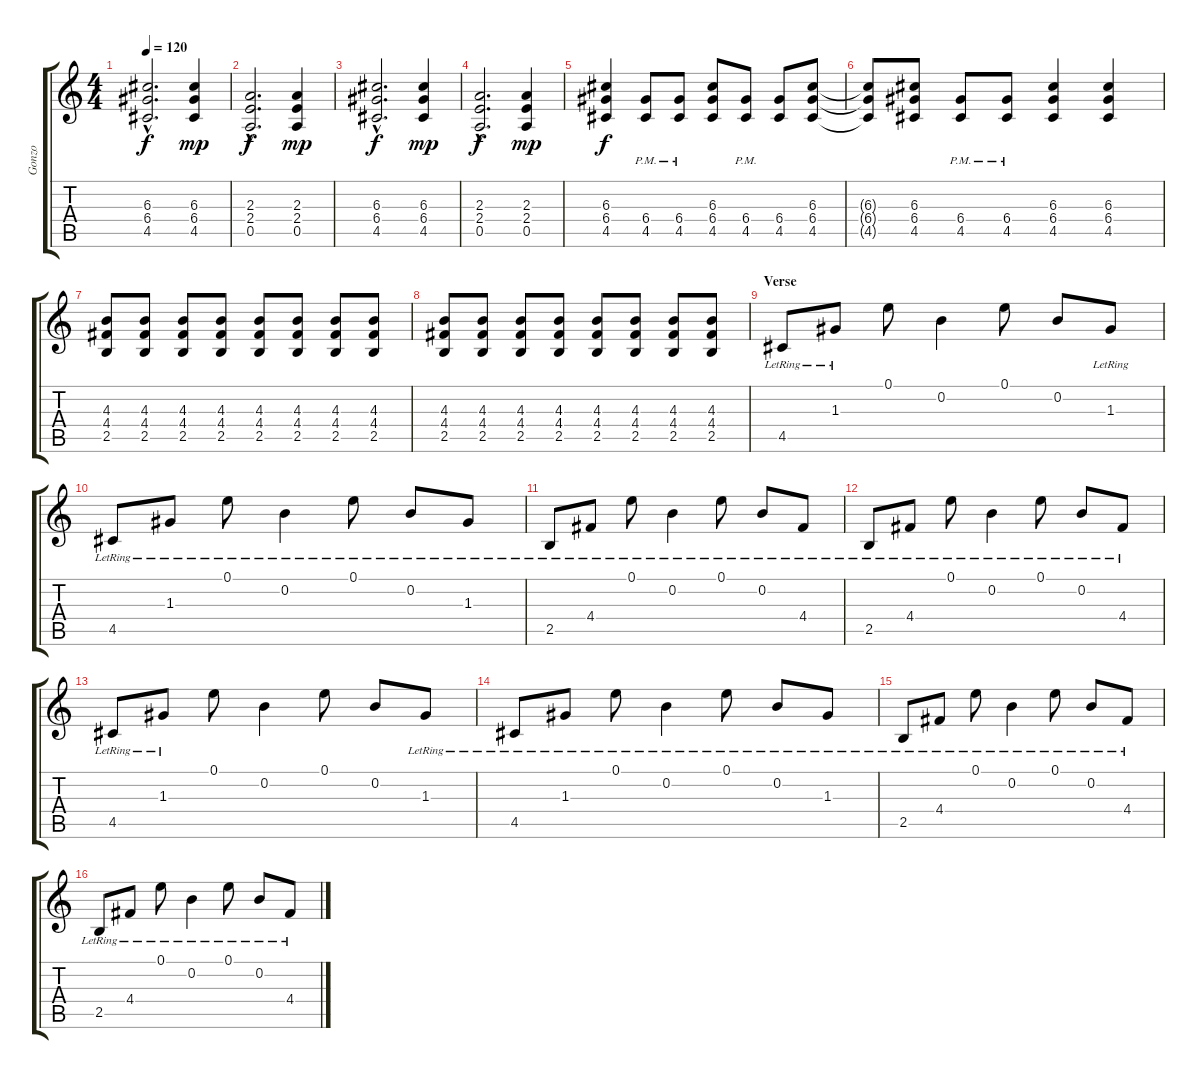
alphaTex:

\track ("Gonzo" "Gonzo") {instrument acousticguitarsteel}
\staff {score tabs}
\tuning (E4 B3 G3 D3 A2 E2) {hide}
\ts (4 4)
\tempo 120
\clef g2
\ks c
(6.3{hac} 6.4{hac} 4.5{hac}).2{d dy f} (6.3 6.4 4.5).4{dy mp} |
(2.3{hac} 2.4{hac} 0.5{hac}).2{d dy f} (2.3 2.4 0.5).4{dy mp} |
(6.3{hac} 6.4{hac} 4.5{hac}).2{d dy f} (6.3 6.4 4.5).4{dy mp} |
(2.3{hac} 2.4{hac} 0.5{hac}).2{d dy f} (2.3 2.4 0.5).4{dy mp} |
(6.3 6.4 4.5).4{dy f} (6.4{pm} 4.5{pm}).8 (6.4{pm} 4.5{pm}).8 (6.3 6.4 4.5).8 (6.4{pm} 4.5).8 (6.4 4.5).8 (6.3 6.4 4.5).8 |
(6.3{t} 6.4{t} 4.5{t}).8 (6.3 6.4 4.5).8 (6.4{pm} 4.5{pm}).8 (6.4{pm} 4.5{pm}).8 (6.3 6.4 4.5).4 (6.3 6.4 4.5).4 |
(4.3 4.4 2.5).8 (4.3 4.4 2.5).8 (4.3 4.4 2.5).8 (4.3 4.4 2.5).8 (4.3 4.4 2.5).8 (4.3 4.4 2.5).8 (4.3 4.4 2.5).8 (4.3 4.4 2.5).8 |
(4.3 4.4 2.5).8 (4.3 4.4 2.5).8 (4.3 4.4 2.5).8 (4.3 4.4 2.5).8 (4.3 4.4 2.5).8 (4.3 4.4 2.5).8 (4.3 4.4 2.5).8 (4.3 4.4 2.5).8 |
\section ("" "Verse")
4.5{lr}.8{instrument acousticguitarsteel} 1.3{lr}.8 0.1.8 0.2.4 0.1.8 0.2.8 1.3{lr}.8 |
4.5{lr}.8 1.3{lr}.8 0.1{lr}.8 0.2{lr}.4 0.1{lr}.8 0.2{lr}.8 1.3{lr}.8 |
2.5{lr}.8 4.4{lr}.8 0.1{lr}.8 0.2{lr}.4 0.1{lr}.8 0.2{lr}.8 4.4{lr}.8 |
2.5{lr}.8 4.4{lr}.8 0.1{lr}.8 0.2{lr}.4 0.1{lr}.8 0.2{lr}.8 4.4{lr}.8 |
4.5{lr}.8 1.3{lr}.8 0.1.8 0.2.4 0.1.8 0.2.8 1.3{lr}.8 |
4.5{lr}.8 1.3{lr}.8 0.1{lr}.8 0.2{lr}.4 0.1{lr}.8 0.2{lr}.8 1.3{lr}.8 |
2.5{lr}.8 4.4{lr}.8 0.1{lr}.8 0.2{lr}.4 0.1{lr}.8 0.2{lr}.8 4.4{lr}.8 |
2.5{lr}.8 4.4{lr}.8 0.1{lr}.8 0.2{lr}.4 0.1{lr}.8 0.2{lr}.8 4.4{lr}.8
